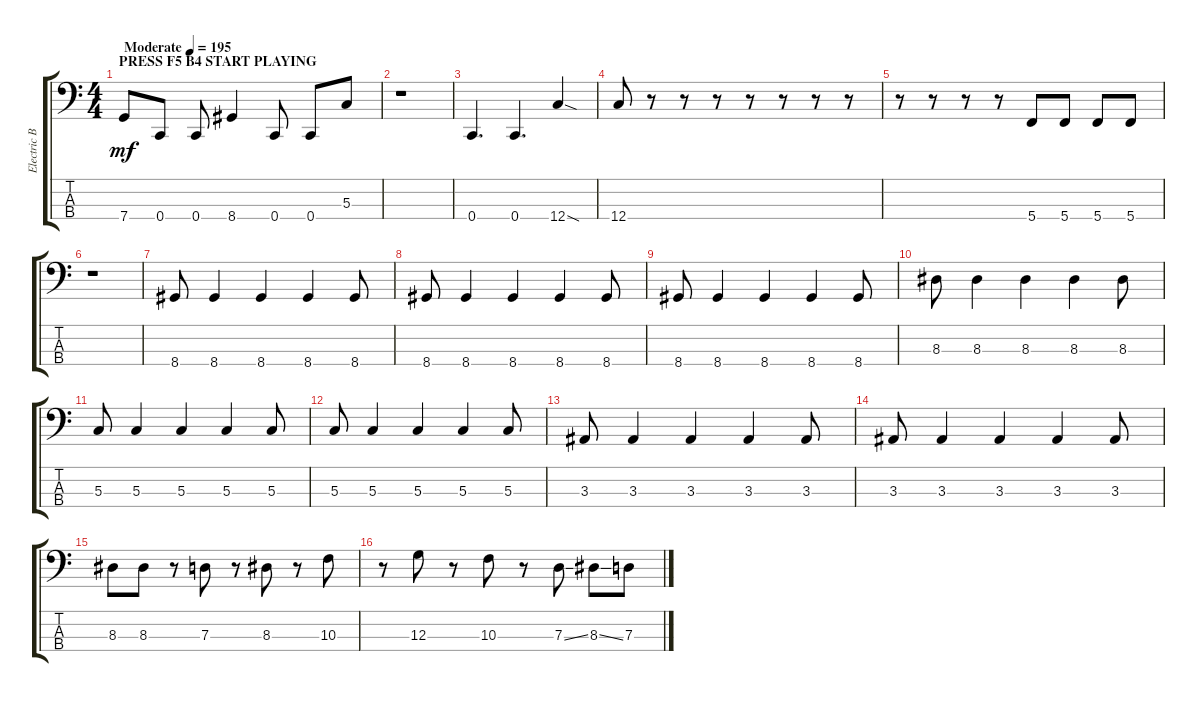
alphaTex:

\track ("Electric Bass" "Electric B") {instrument electricbassfinger}
\staff {score tabs}
\tuning (F2 C2 G1 C1) {hide}
\ts (4 4)
\section ("" "PRESS F5 B4 START PLAYING")
\tempo (195 "Moderate")
\clef f4
\ks c
7.4.8{dy mf instrument electricbassfinger} 0.4.8 0.4.8 8.4.4 0.4.8 0.4.8 5.3.8 |
r.1 |
0.4.4{d} 0.4.4{d} 12.4{sod}.4 |
12.4.8 r.8 r.8 r.8 r.8 r.8 r.8 r.8 |
r.8 r.8 r.8 r.8 5.4.8 5.4.8 5.4.8 5.4.8 |
r.1 |
8.4.8 8.4.4 8.4.4 8.4.4 8.4.8 |
8.4.8 8.4.4 8.4.4 8.4.4 8.4.8 |
8.4.8 8.4.4 8.4.4 8.4.4 8.4.8 |
8.3.8 8.3.4 8.3.4 8.3.4 8.3.8 |
5.3.8 5.3.4 5.3.4 5.3.4 5.3.8 |
5.3.8 5.3.4 5.3.4 5.3.4 5.3.8 |
3.3.8 3.3.4 3.3.4 3.3.4 3.3.8 |
3.3.8 3.3.4 3.3.4 3.3.4 3.3.8 |
8.3.8 8.3.8 r.8 7.3.8 r.8 8.3.8 r.8 10.3.8 |
r.8 12.3.8 r.8 10.3.8 r.8 7.3{ss}.8 8.3{ss}.8 7.3{ss}.8
